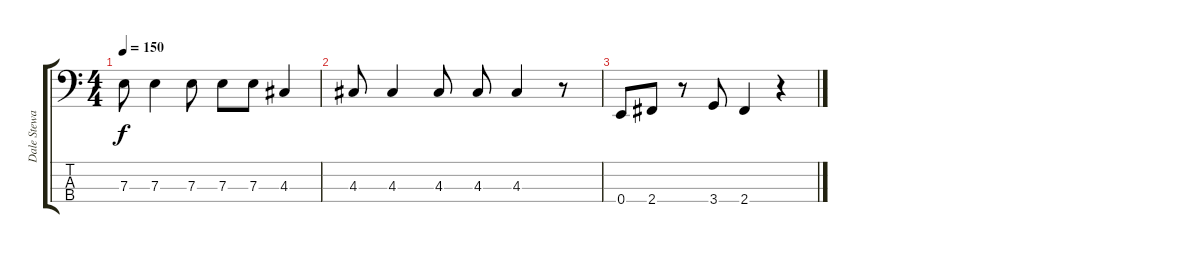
\track ("Dale Stewart" "Dale Stewa") {instrument electricbasspick}
\staff {score tabs}
\tuning (G2 D2 A1 E1) {hide}
\ts (4 4)
\tempo 150
\clef f4
\ks c
7.3.8{dy f} 7.3.4 7.3.8 7.3.8 7.3.8 4.3.4 |
4.3.8 4.3.4 4.3.8 4.3.8 4.3.4 r.8 |
0.4.8{instrument slapbass1} 2.4.8 r.8 3.4.8 2.4.4 r.4
